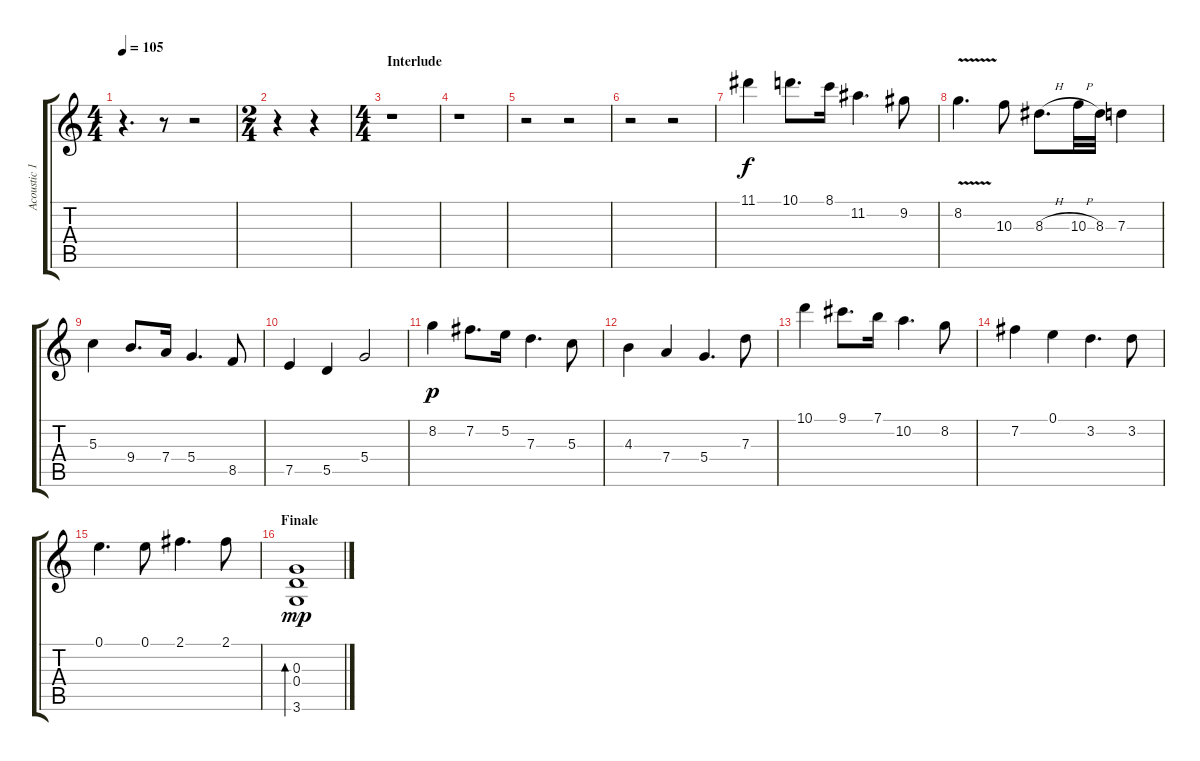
\track ("Acoustic 1" "Acoustic 1") {instrument acousticguitarnylon}
\staff {score tabs}
\tuning (E4 B3 G3 D3 A2 E2) {hide}
\ts (4 4)
\tempo 105
\clef g2
\ks c
r.4{d dy f} r.8 r.2 |
\ts (2 4)
r.4 r.4 |
\ts (4 4)
\section ("" "Interlude")
r.1 |
r.1 |
r.2 r.2 |
r.2 r.2 |
11.1.4 10.1.8{d} 8.1.16 11.2.4{d} 9.2.8 |
8.2{v}.4{d} 10.3.8 8.3{h}.8{d} 10.3{h}.32 8.3.32 7.3.4 |
5.3.4 9.4.8{d} 7.4.16 5.4.4{d} 8.5.8 |
7.5.4 5.5.4 5.4.2 |
8.2.4{dy p} 7.2.8{d} 5.2.16 7.3.4{d} 5.3.8 |
4.3.4 7.4.4 5.4.4{d} 7.3.8 |
10.1.4 9.1.8{d} 7.1.16 10.2.4{d} 8.2.8 |
7.2.4 0.1.4 3.2.4{d} 3.2.8 |
0.1.4{d} 0.1.8 2.1.4{d} 2.1.8 |
\section ("" "Finale")
(0.3 0.4 3.6).1{bd 30 dy mp}
